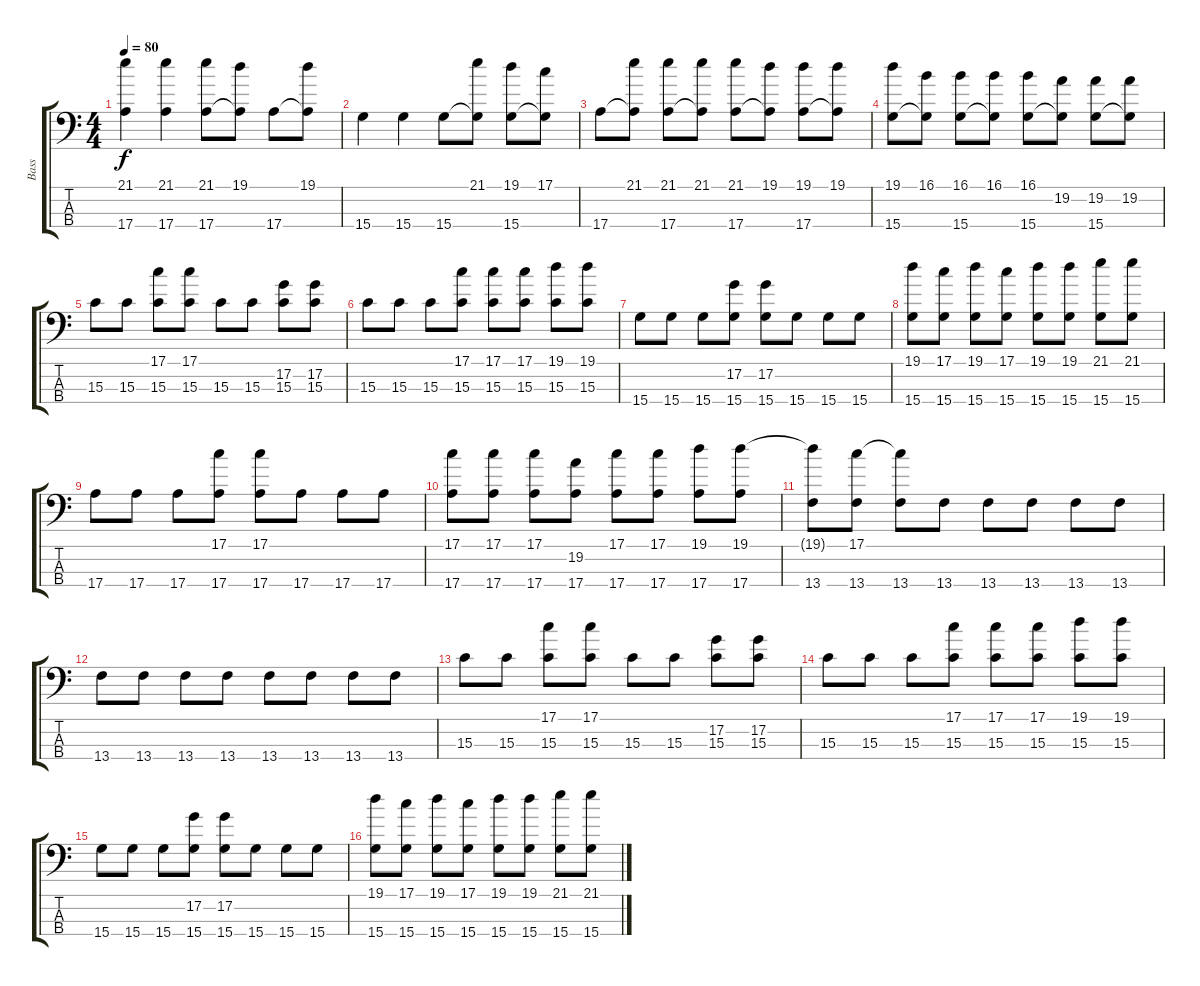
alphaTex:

\track ("Bass" "Bass") {instrument electricbassfinger}
\staff {score tabs}
\tuning (G2 D2 A1 E1) {hide}
\ts (4 4)
\tempo 80
\clef f4
\ks c
(21.1 17.4).4{dy f} (21.1 17.4).4 (21.1 17.4).8 (19.1 17.4{t}).8 17.4.8 (19.1 17.4{t}).8 |
15.4.4 15.4.4 15.4.8 (21.1 15.4{t}).8 (19.1 15.4).8 (17.1 15.4{t}).8 |
17.4.8 (21.1 17.4{t}).8 (21.1 17.4).8 (21.1 17.4{t}).8 (21.1 17.4).8 (19.1 17.4{t}).8 (19.1 17.4).8 (19.1 17.4{t}).8 |
(19.1 15.4).8 (16.1 15.4{t}).8 (16.1 15.4).8 (16.1 15.4{t}).8 (16.1 15.4).8 (19.2 15.4{t}).8 (19.2 15.4).8 (19.2 15.4{t}).8 |
15.3.8 15.3.8 (17.1 15.3).8 (17.1 15.3).8 15.3.8 15.3.8 (17.2 15.3).8 (17.2 15.3).8 |
15.3.8 15.3.8 15.3.8 (17.1 15.3).8 (17.1 15.3).8 (17.1 15.3).8 (19.1 15.3).8 (19.1 15.3).8 |
15.4.8 15.4.8 15.4.8 (17.2 15.4).8 (17.2 15.4).8 15.4.8 15.4.8 15.4.8 |
(19.1 15.4).8 (17.1 15.4).8 (19.1 15.4).8 (17.1 15.4).8 (19.1 15.4).8 (19.1 15.4).8 (21.1 15.4).8 (21.1 15.4).8 |
17.4.8 17.4.8 17.4.8 (17.1 17.4).8 (17.1 17.4).8 17.4.8 17.4.8 17.4.8 |
(17.1 17.4).8 (17.1 17.4).8 (17.1 17.4).8 (19.2 17.4).8 (17.1 17.4).8 (17.1 17.4).8 (19.1 17.4).8 (19.1 17.4).8 |
(19.1{t} 13.4).8 (17.1 13.4).8 (17.1{t} 13.4).8 13.4.8 13.4.8 13.4.8 13.4.8 13.4.8 |
13.4.8 13.4.8 13.4.8 13.4.8 13.4.8 13.4.8 13.4.8 13.4.8 |
15.3.8 15.3.8 (17.1 15.3).8 (17.1 15.3).8 15.3.8 15.3.8 (17.2 15.3).8 (17.2 15.3).8 |
15.3.8 15.3.8 15.3.8 (17.1 15.3).8 (17.1 15.3).8 (17.1 15.3).8 (19.1 15.3).8 (19.1 15.3).8 |
15.4.8 15.4.8 15.4.8 (17.2 15.4).8 (17.2 15.4).8 15.4.8 15.4.8 15.4.8 |
(19.1 15.4).8 (17.1 15.4).8 (19.1 15.4).8 (17.1 15.4).8 (19.1 15.4).8 (19.1 15.4).8 (21.1 15.4).8 (21.1 15.4).8
